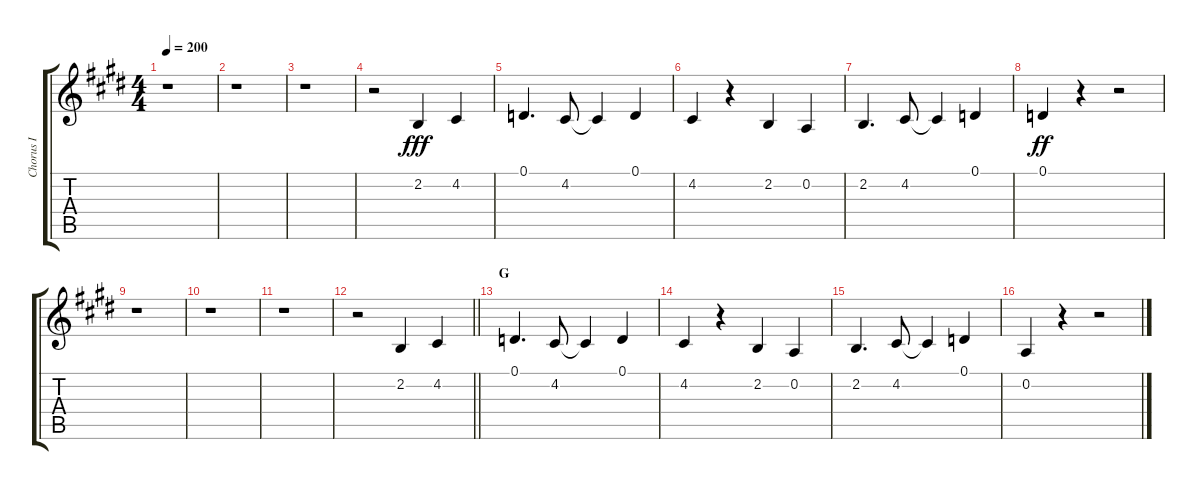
\track ("Chorus I" "Chorus I") {instrument voiceoohs}
\staff {score tabs}
\tuning (D4 A3 F3 C3 G2 D2) {hide}
\ts (4 4)
\tempo 200
\clef g2
\ks e
r.1{dy ff} |
r.1 |
r.1 |
r.2 2.2.4{dy fff} 4.2.4 |
0.1.4{d} 4.2.8 4.2{t}.4 0.1.4 |
4.2.4 r.4 2.2.4 0.2.4 |
2.2.4{d} 4.2.8 4.2{t}.4 0.1.4 |
0.1.4{dy ff} r.4 r.2 |
r.1 |
r.1 |
r.1 |
\barLineRight lightlight
r.2 2.2.4 4.2.4 |
\section ("" "G")
0.1.4{d} 4.2.8 4.2{t}.4 0.1.4 |
4.2.4 r.4 2.2.4 0.2.4 |
2.2.4{d} 4.2.8 4.2{t}.4 0.1.4 |
0.2.4 r.4 r.2
